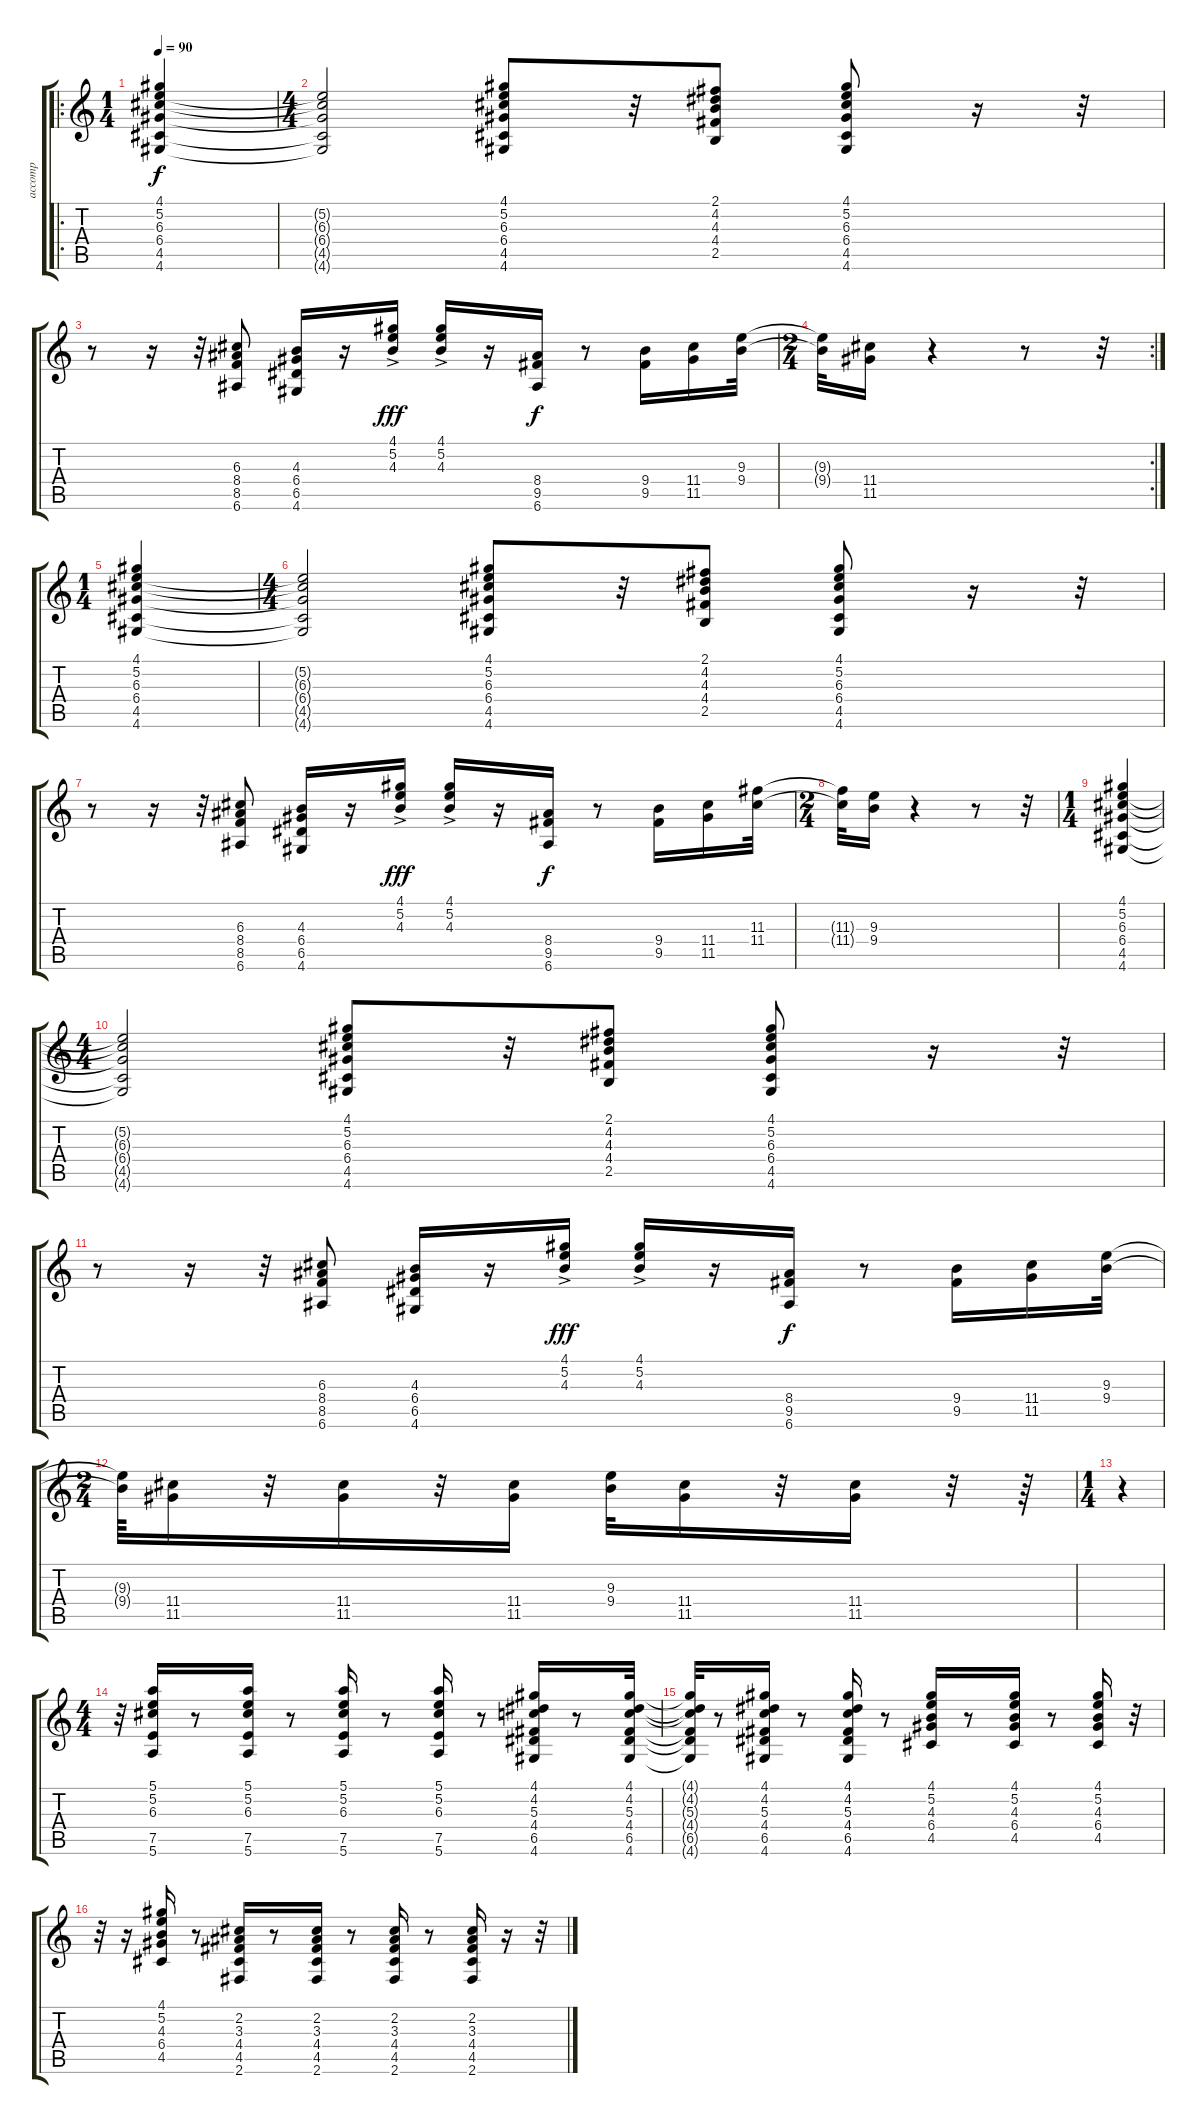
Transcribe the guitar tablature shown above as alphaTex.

\track ("accomp" "accomp") {instrument electricguitarclean}
\staff {score tabs}
\tuning (E4 B3 G3 D3 A2 E2) {hide}
\ro
\ts (1 4)
\tempo 90
\clef g2
\ks c
(4.1 5.2 6.3 6.4 4.5 4.6).4{dy f instrument electricguitarclean} |
\ts (4 4)
(5.2{t} 6.3{t} 6.4{t} 4.5{t} 4.6{t}).2 (4.1 5.2 6.3 6.4 4.5 4.6).8 r.32 (2.1 4.2 4.3 4.4 2.5).8 (4.1 5.2 6.3 6.4 4.5 4.6).8 r.16 r.32 |
r.8 r.16 r.32 (6.3 8.4 8.5 6.6).8 (4.3 6.4 6.5 4.6).16 r.16 (4.1{ac} 5.2 4.3).16{dy fff} (4.1{ac} 5.2 4.3).16 r.16 (8.4 9.5 6.6).16{dy f} r.8 (9.4 9.5).16 (11.4 11.5).16 (9.3 9.4).32 |
\rc 2
\ts (2 4)
(9.3{t} 9.4{t}).32 (11.4 11.5).16 r.4 r.8 r.32 |
\ts (1 4)
(4.1 5.2 6.3 6.4 4.5 4.6).4 |
\ts (4 4)
(5.2{t} 6.3{t} 6.4{t} 4.5{t} 4.6{t}).2 (4.1 5.2 6.3 6.4 4.5 4.6).8 r.32 (2.1 4.2 4.3 4.4 2.5).8 (4.1 5.2 6.3 6.4 4.5 4.6).8 r.16 r.32 |
r.8 r.16 r.32 (6.3 8.4 8.5 6.6).8 (4.3 6.4 6.5 4.6).16 r.16 (4.1{ac} 5.2 4.3).16{dy fff} (4.1{ac} 5.2 4.3).16 r.16 (8.4 9.5 6.6).16{dy f} r.8 (9.4 9.5).16 (11.4 11.5).16 (11.3 11.4).32 |
\ts (2 4)
(11.3{t} 11.4{t}).32 (9.3 9.4).16 r.4 r.8 r.32 |
\ts (1 4)
(4.1 5.2 6.3 6.4 4.5 4.6).4 |
\ts (4 4)
(5.2{t} 6.3{t} 6.4{t} 4.5{t} 4.6{t}).2 (4.1 5.2 6.3 6.4 4.5 4.6).8 r.32 (2.1 4.2 4.3 4.4 2.5).8 (4.1 5.2 6.3 6.4 4.5 4.6).8 r.16 r.32 |
r.8 r.16 r.32 (6.3 8.4 8.5 6.6).8 (4.3 6.4 6.5 4.6).16 r.16 (4.1{ac} 5.2 4.3).16{dy fff} (4.1{ac} 5.2 4.3).16 r.16 (8.4 9.5 6.6).16{dy f} r.8 (9.4 9.5).16 (11.4 11.5).16 (9.3 9.4).32 |
\ts (2 4)
(9.3{t} 9.4{t}).64 (11.4 11.5).16 r.32 (11.4 11.5).16 r.32 (11.4 11.5).16 (9.3 9.4).32 (11.4 11.5).16 r.32 (11.4 11.5).16 r.32 r.64 |
\ts (1 4)
r.4 |
\ts (4 4)
r.32 (5.1 5.2 6.3 7.5 5.6).16 r.8 (5.1 5.2 6.3 7.5 5.6).16 r.8 (5.1 5.2 6.3 7.5 5.6).16 r.8 (5.1 5.2 6.3 7.5 5.6).16 r.8 (4.1 4.2 5.3 4.4 6.5 4.6).16 r.8 (4.1 4.2 5.3 4.4 6.5 4.6).32 |
(4.1{t} 4.2{t} 5.3{t} 4.4{t} 6.5{t} 4.6{t}).32 r.8 (4.1 4.2 5.3 4.4 6.5 4.6).16 r.8 (4.1 4.2 5.3 4.4 6.5 4.6).16 r.8 (4.1 5.2 4.3 6.4 4.5).16 r.8 (4.1 5.2 4.3 6.4 4.5).16 r.8 (4.1 5.2 4.3 6.4 4.5).16 r.32 |
r.32 r.16 (4.1 5.2 4.3 6.4 4.5).16 r.8 (2.2 3.3 4.4 4.5 2.6).16 r.8 (2.2 3.3 4.4 4.5 2.6).16 r.8 (2.2 3.3 4.4 4.5 2.6).16 r.8 (2.2 3.3 4.4 4.5 2.6).16 r.16 r.32
